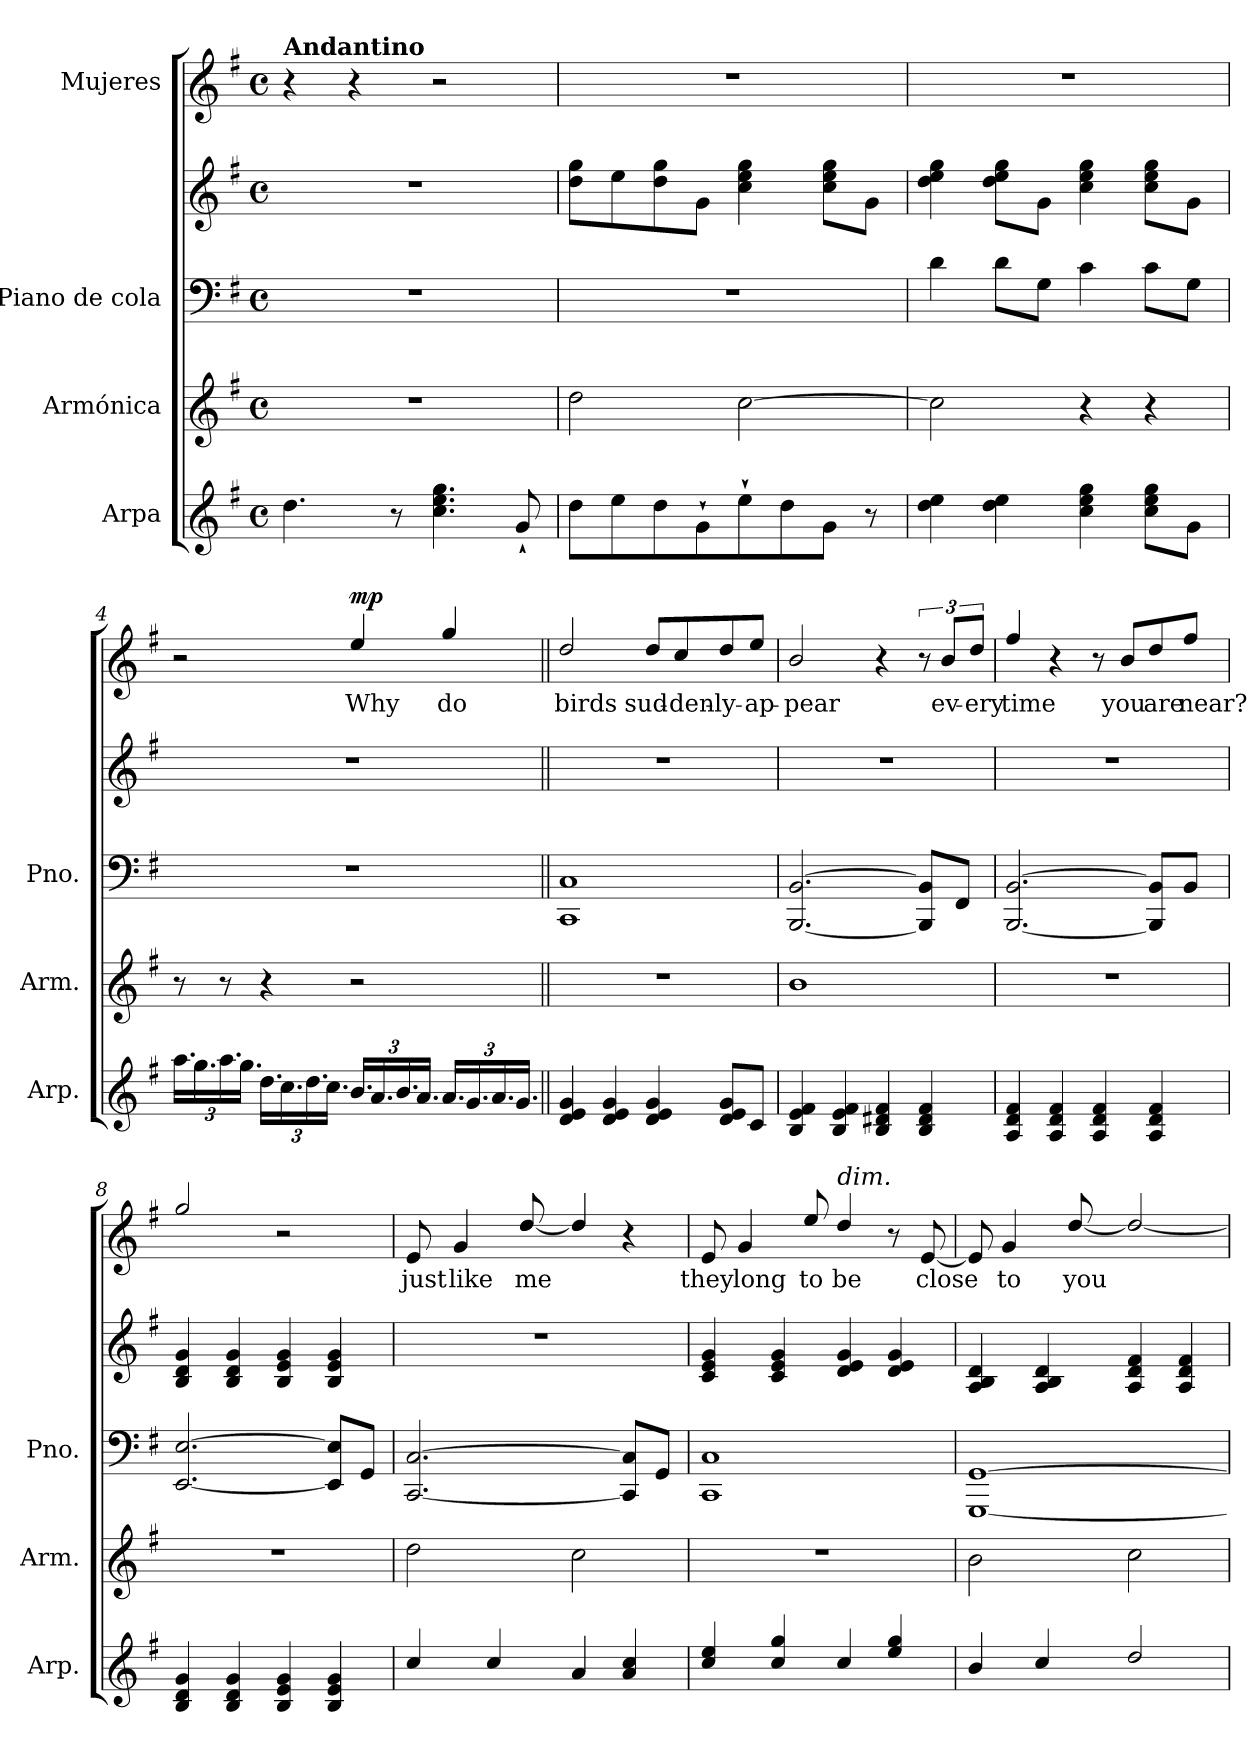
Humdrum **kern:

**kern	**kern	**kern	**kern	**kern	**text	**dynam
*part4	*part3	*part2	*part2	*part1	*part1	*part1
*staff5	*staff4	*staff3	*staff2	*staff1	*staff1	*staff1
*I"Arpa	*I"Armónica	*I"Piano de cola	*	*I"Mujeres	*	*
*I'Arp.	*I'Arm.	*I'Pno.	*	*	*	*
*clefG2	*clefG2	*clefF4	*clefG2	*clefG2	*	*
*k[f#]	*k[f#]	*k[f#]	*k[f#]	*k[f#]	*	*
*M4/4	*M4/4	*M4/4	*M4/4	*M4/4	*	*
*met(c)	*met(c)	*met(c)	*met(c)	*met(c)	*	*
=1	=1	=1	=1	=1	=1	=1
!	!	!	!	!LO:TX:a:B:t=Andantino	!	!
4.dd\	1r	1r	1r	4r	.	.
.	.	.	.	4r	.	.
8r	.	.	.	.	.	.
4.cc\ 4.ee\ 4.gg\	.	.	.	2r	.	.
8g`/	.	.	.	.	.	.
=2	=2	=2	=2	=2	=2	=2
8dd\L	2dd\	1r	8dd\ 8gg\L	1r	.	.
8ee\	.	.	8ee\	.	.	.
8dd\	.	.	8dd\ 8gg\	.	.	.
8g`\	.	.	8g\J	.	.	.
8ee`\	[2cc\	.	4cc\ 4ee\ 4gg\	.	.	.
8dd\	.	.	.	.	.	.
8g\J	.	.	8cc\ 8ee\ 8gg\L	.	.	.
8r	.	.	8g\J	.	.	.
=3	=3	=3	=3	=3	=3	=3
4dd\ 4ee\	2cc\]	4d\	4dd\ 4ee\ 4gg\	1r	.	.
4dd\ 4ee\	.	8d\L	8dd\ 8ee\ 8gg\L	.	.	.
.	.	8G\J	8g\J	.	.	.
4cc\ 4ee\ 4gg\	4r	4c\	4cc\ 4ee\ 4gg\	.	.	.
8cc\ 8ee\ 8gg\L	4r	8c\L	8cc\ 8ee\ 8gg\L	.	.	.
8g\J	.	8G\J	8g\J	.	.	.
=4	=4	=4	=4	=4	=4	=4
*Xbrackettup	*	*	*	*	*	*
24.aa\LL	8r	1r	1r	2r	.	.
24.gg\	.	.	.	.	.	.
24.aa\	8r	.	.	.	.	.
24.gg\JJ	.	.	.	.	.	.
24.dd\LL	4r	.	.	.	.	.
24.cc\	.	.	.	.	.	.
24.dd\	.	.	.	.	.	.
24.cc\JJ	.	.	.	.	.	.
!	!	!	!	!	!LO:LY:b	!LO:DY:a
24.b/LL	2r	.	.	4ee/	Why	mp
24.a/	.	.	.	.	.	.
24.b/	.	.	.	.	.	.
24.a/JJ	.	.	.	.	.	.
!	!	!	!	!	!LO:LY:b	!
24.a/LL	.	.	.	4gg/	do	.
24.g/	.	.	.	.	.	.
24.a/	.	.	.	.	.	.
24.g/JJ	.	.	.	.	.	.
=5||	=5||	=5||	=5||	=5||	=5||	=5||
!	!	!	!	!	!LO:LY:b	!
4d/ 4e/ 4g/	1r	1CC 1C	1r	2dd/	birds	.
4d/ 4e/ 4g/	.	.	.	.	.	.
!	!	!	!	!	!LO:LY:b	!
4d/ 4e/ 4g/	.	.	.	8dd/L	sud-	.
!	!	!	!	!	!LO:LY:b	!
.	.	.	.	8cc/	-den-	.
!	!	!	!	!	!LO:LY:b	!
8d/ 8e/ 8g/L	.	.	.	8dd/	-ly-	.
!	!	!	!	!	!LO:LY:b	!
8c/J	.	.	.	8ee/J	-ap-	.
!!LO:LB:g=z
=6	=6	=6	=6	=6	=6	=6
!	!	!	!	!	!LO:LY:b	!
4B/ 4e/ 4f#/	1b	[2.BBB/ [2.BB/	1r	2b/	-pear	.
4B/ 4e/ 4f#/	.	.	.	.	.	.
4B/ 4d#X/ 4f#/	.	.	.	4r	.	.
4B/ 4d#/ 4f#/	.	8BBB/] 8BB/]L	.	12r	.	.
!	!	!	!	!	!LO:LY:b	!
.	.	.	.	12b/L	ev-	.
.	.	8FF#/J	.	.	.	.
!	!	!	!	!	!LO:LY:b	!
.	.	.	.	12dd/J	ery	.
=7	=7	=7	=7	=7	=7	=7
!	!	!	!	!	!LO:LY:b	!
4A/ 4d/ 4f#/	1r	[2.BBB/ [2.BB/	1r	4ff#/	time	.
4A/ 4d/ 4f#/	.	.	.	4r	.	.
4A/ 4d/ 4f#/	.	.	.	8r	.	.
!	!	!	!	!	!LO:LY:b	!
.	.	.	.	8b/L	you	.
!	!	!	!	!	!LO:LY:b	!
4A/ 4d/ 4f#/	.	8BBB/] 8BB/]L	.	8dd/	are	.
!	!	!	!	!	!LO:LY:b	!
.	.	8BB/J	.	8ff#/J	near?	.
=8	=8	=8	=8	=8	=8	=8
4B/ 4d/ 4g/	1r	[2.EE/ [2.E/	4B/ 4d/ 4g/	2gg/	.	.
4B/ 4d/ 4g/	.	.	4B/ 4d/ 4g/	.	.	.
4B/ 4e/ 4g/	.	.	4B/ 4e/ 4g/	2r	.	.
4B/ 4e/ 4g/	.	8EE/] 8E/]L	4B/ 4e/ 4g/	.	.	.
.	.	8GG/J	.	.	.	.
!!LO:PB:g=z
=9	=9	=9	=9	=9	=9	=9
!	!	!	!	!	!LO:LY:b	!
4cc/	2dd\	[2.CC/ [2.C/	1r	8e/	just	.
!	!	!	!	!	!LO:LY:b	!
.	.	.	.	4g/	like	.
4cc/	.	.	.	.	.	.
!	!	!	!	!	!LO:LY:b	!
.	.	.	.	[8dd/	me	.
4a/	2cc\	.	.	4dd/]	.	.
4a/ 4cc/	.	8CC/] 8C/]L	.	4r	.	.
.	.	8GG/J	.	.	.	.
=10	=10	=10	=10	=10	=10	=10
!	!	!	!	!	!LO:LY:b	!
4cc/ 4ee/	1r	1CC 1C	4c/ 4e/ 4g/	8e/	they	.
!	!	!	!	!	!LO:LY:b	!
.	.	.	.	4g/	long	.
4cc/ 4gg/	.	.	4c/ 4e/ 4g/	.	.	.
!	!	!	!	!	!LO:LY:b	!
.	.	.	.	8ee/	to	.
!	!	!	!	!LO:TX:a:i:t=dim.	!	!
!	!	!	!	!	!LO:LY:b	!
4cc/	.	.	4d/ 4e/ 4g/	4dd/	be	.
4ee/ 4gg/	.	.	4d/ 4e/ 4g/	8r	.	.
!	!	!	!	!	!LO:LY:b	!
.	.	.	.	[8e/	close	.
=11	=11	=11	=11	=11	=11	=11
4b/	2b\	[1GGG [1GG	4A/ 4B/ 4d/	8e/]	.	.
!	!	!	!	!	!LO:LY:b	!
.	.	.	.	4g/	to	.
4cc/	.	.	4A/ 4B/ 4d/	.	.	.
!	!	!	!	!	!LO:LY:b	!
.	.	.	.	[8dd/	-you	.
2dd/	2cc\	.	4A/ 4d/ 4f#/	2dd/_	.	.
.	.	.	4A/ 4d/ 4f#/	.	.	.
=	=	=	=	=	=	=
*-	*-	*-	*-	*-	*-	*-
